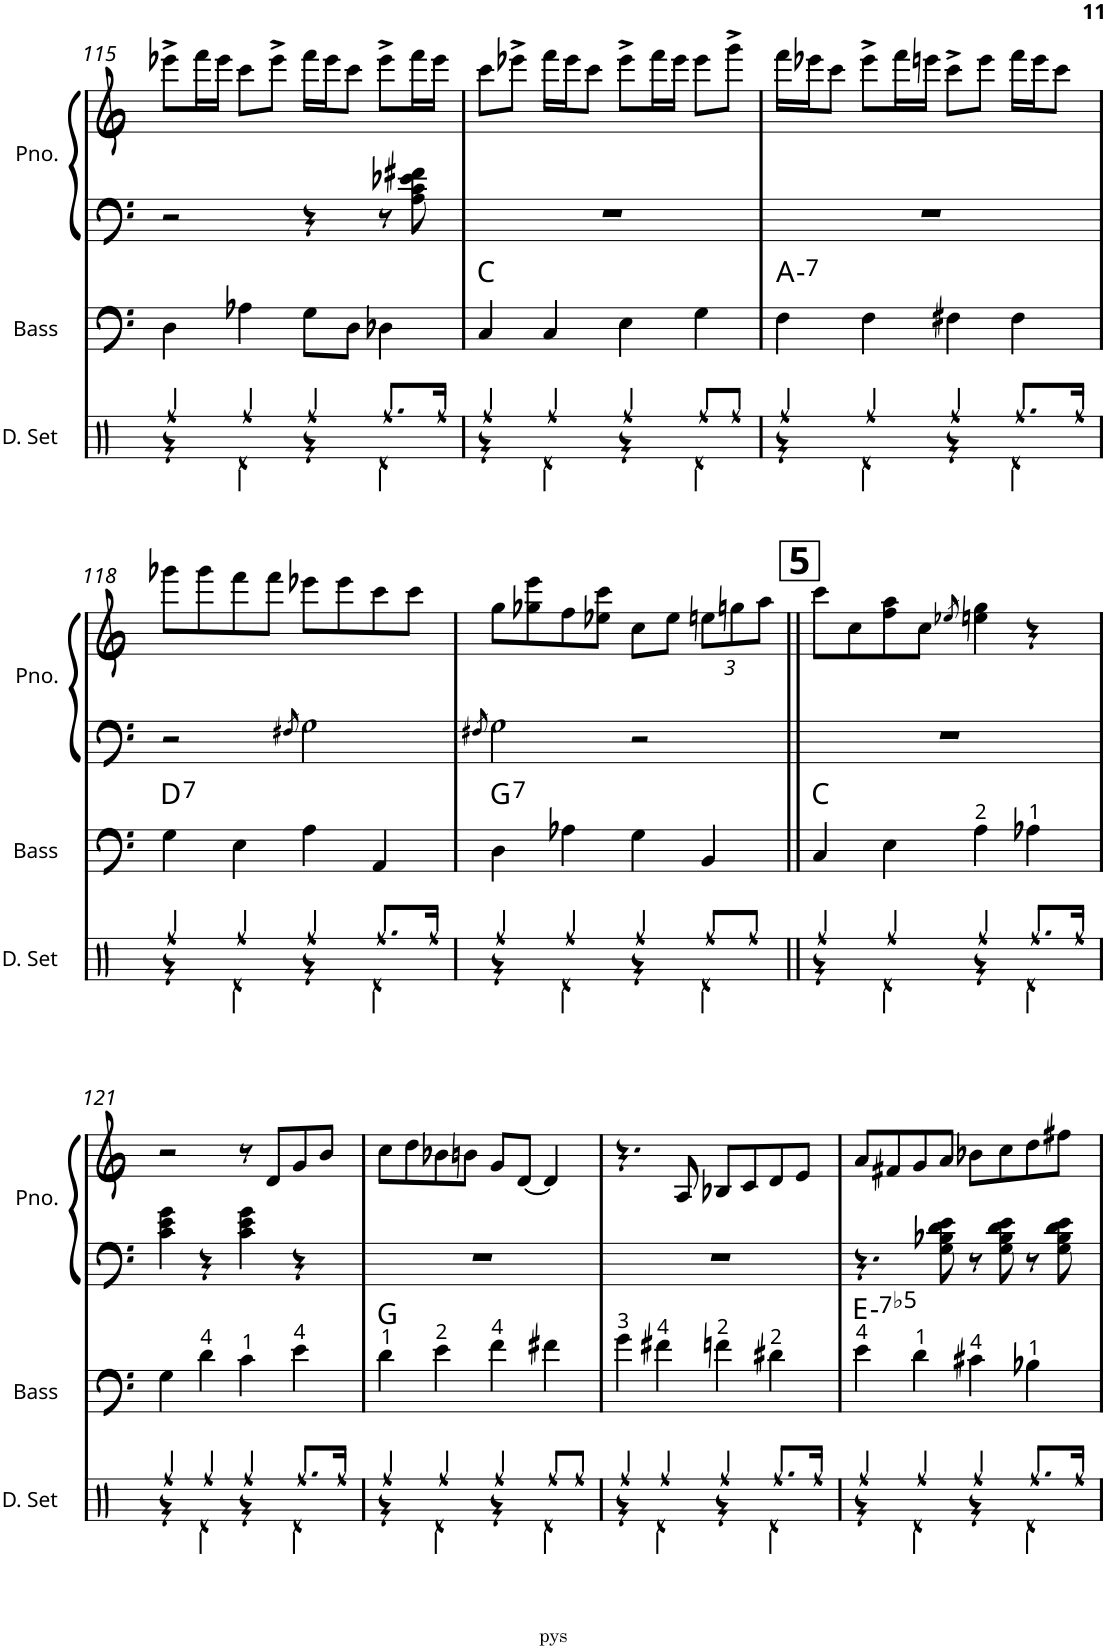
**kern	**kern	**harte	**kern	**kern
*part4	*part3	*part3	*part2	*part1
*staff4	*staff3	*	*staff2	*staff1
*I"Drumset	*I"Acoustic Bass	*	*I"Piano LH	*I"Piano
*I'D. Set	*I'Bass	*	*I'Pno	*I'Pno.
!!LO:PB:g=z
*clefX	*clefF4	*	*clefF4	*clefG2
*	*Trd7c12	*	*	*
*k[]	*k[]	*	*k[]	*k[]
*M4/4	*M4/4	*	*M4/4	*M4/4
=115	=115	=115	=115	=115
*^	*	*	*	*
4Rff/	4r	4D\	.	2r	8eee-X^\L
.	.	.	.	.	16fff\L
.	.	.	.	.	16eee-\JJ
4Rff/	4Rd\	4A-X\	.	.	8ccc\L
.	.	.	.	.	8eee-^\J
4Rff/	4r	8G\L	.	4r	16fff\LL
.	.	.	.	.	16eee-\J
.	.	8D\J	.	.	8ccc\J
8.Rff/L	4Rd\	4D-X\	.	8r	8eee-^\L
.	.	.	.	8A\ 8c\ 8e-X\ 8f#X\	16fff\L
16Rff/Jk	.	.	.	.	16eee-\JJ
=116	=116	=116	=116	=116	=116
4Rff/	4r	4C/	C:maj	1r	8ccc\L
.	.	.	.	.	8eee-X^\J
4Rff/	4Rd\	4C/	.	.	16fff\LL
.	.	.	.	.	16eee-\J
.	.	.	.	.	8ccc\J
4Rff/	4r	4E\	.	.	8eee-^\L
.	.	.	.	.	16fff\L
.	.	.	.	.	16eee-\JJ
8Rff/L	4Rd\	4G\	.	.	8eee-\L
8Rff/J	.	.	.	.	8ggg^\J
=117	=117	=117	=117	=117	=117
!	!	!	!LO:H:kt=7	!	!
4Rff/	4r	4F\	A:min7	1r	16fff\LL
.	.	.	.	.	16eee-X\J
.	.	.	.	.	8ccc\J
4Rff/	4Rd\	4F\	.	.	8eee-^\L
.	.	.	.	.	16fff\L
.	.	.	.	.	16eeen\JJ
4Rff/	4r	4F#X\	.	.	8ccc^\L
.	.	.	.	.	8eee\J
8.Rff/L	4Rd\	4F#\	.	.	16fff\LL
.	.	.	.	.	16eee\J
.	.	.	.	.	8ccc\J
16Rff/Jk	.	.	.	.	.
!!LO:LB:g=z
=118	=118	=118	=118	=118	=118
!	!	!	!LO:H:kt=7	!	!
4Rff/	4r	4G\	D:7	2r	8ggg-X\L
.	.	.	.	.	8ggg-\
4Rff/	4Rd\	4E\	.	.	8fff\
.	.	.	.	.	8fff\J
.	.	.	.	8qF#X/	.
4Rff/	4r	4A\	.	2G\	8eee-X\L
.	.	.	.	.	8eee-\
8.Rff/L	4Rd\	4AA/	.	.	8ccc\
.	.	.	.	.	8ccc\J
16Rff/Jk	.	.	.	.	.
=119	=119	=119	=119	=119	=119
.	.	.	.	8qF#X/	.
!	!	!	!LO:H:kt=7	!	!
4Rff/	4r	4D\	G:7	2G\	8gg\L
.	.	.	.	.	8gg-X\ 8eee\
4Rff/	4Rd\	4A-X\	.	.	8ff\
.	.	.	.	.	8ee-X\ 8ccc\J
4Rff/	4r	4G\	.	2r	8cc\L
.	.	.	.	.	8ee-\J
*	*	*	*	*	*Xbrackettup
8Rff/L	4Rd\	4BB/	.	.	12een\L
.	.	.	.	.	12ggn\
8Rff/J	.	.	.	.	.
.	.	.	.	.	12aa\J
!!LO:REH:place=s1:a:B:cj:fs=18:t=5
=120||	=120||	=120||	=120||	=120||	=120||
4Rff/	4r	4C/	C:maj	1r	8ccc\L
.	.	.	.	.	8cc\
4Rff/	4Rd\	4E\	.	.	8ff\ 8aa\
.	.	.	.	.	8cc\J
.	.	.	.	.	8qee-X/
4Rff/	4r	4A\	.	.	4een\ 4gg\
8.Rff/L	4Rd\	4A-X\	.	.	4r
16Rff/Jk	.	.	.	.	.
!!LO:LB:g=z
=121	=121	=121	=121	=121	=121
4Rff/	4r	4G\	.	4c\ 4e\ 4g\	2r
4Rff/	4Rd\	4d\	.	4r	.
4Rff/	4r	4c\	.	4c\ 4e\ 4g\	8r
.	.	.	.	.	8d/L
8.Rff/L	4Rd\	4e\	.	4r	8g/
.	.	.	.	.	8b/J
16Rff/Jk	.	.	.	.	.
=122	=122	=122	=122	=122	=122
4Rff/	4r	4d\	G:maj	1r	8cc\L
.	.	.	.	.	8dd\
4Rff/	4Rd\	4e\	.	.	8b-X\
.	.	.	.	.	8bn\J
4Rff/	4r	4f\	.	.	8g/L
.	.	.	.	.	[8d/J
8Rff/L	4Rd\	4f#X\	.	.	4d/]
8Rff/J	.	.	.	.	.
=123	=123	=123	=123	=123	=123
4Rff/	4r	4g\	.	1r	4.r
4Rff/	4Rd\	4f#X\	.	.	.
.	.	.	.	.	8A/
4Rff/	4r	4fn\	.	.	8B-X/L
.	.	.	.	.	8c/
8.Rff/L	4Rd\	4d#X\	.	.	8d/
.	.	.	.	.	8e/J
16Rff/Jk	.	.	.	.	.
=124	=124	=124	=124	=124	=124
!	!	!	!LO:H:kt=-7b5	!	!
4Rff/	4r	4e\	E:hdim7	4.r	8a/L
.	.	.	.	.	8f#X/
4Rff/	4Rd\	4d\	.	.	8g/
.	.	.	.	8G\ 8B-X\ 8d\ 8e\	8a/J
4Rff/	4r	4c#X\	.	8r	8b-X\L
.	.	.	.	8G\ 8B-\ 8d\ 8e\	8cc\
8.Rff/L	4Rd\	4B-X\	.	8r	8dd\
.	.	.	.	8G\ 8B-\ 8d\ 8e\	8ff#X\J
16Rff/Jk	.	.	.	.	.
*v	*v	*	*	*	*
=	=	=	=	=
*-	*-	*-	*-	*-
